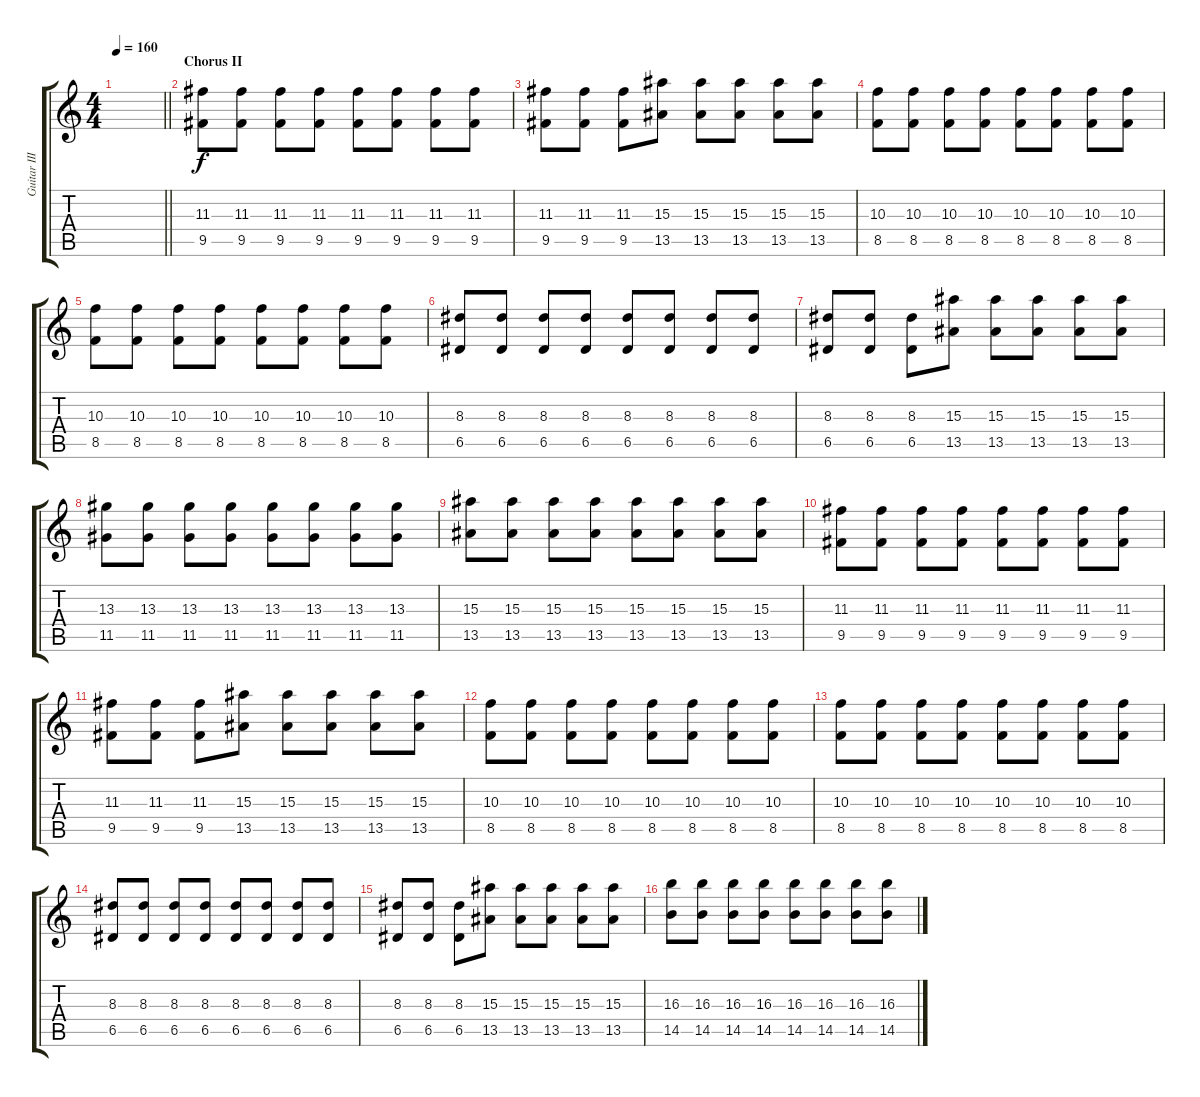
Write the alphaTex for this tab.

\track ("Guitar III" "Guitar III") {instrument distortionguitar}
\staff {score tabs}
\tuning (E4 B3 G3 D3 A2 D2) {hide}
\ts (4 4)
\tempo 160
\clef g2
\barLineRight lightlight
\ks c
|
\section ("" "Chorus II")
(11.3 9.5).8 (11.3 9.5).8 (11.3 9.5).8 (11.3 9.5).8 (11.3 9.5).8 (11.3 9.5).8 (11.3 9.5).8 (11.3 9.5).8 |
(11.3 9.5).8 (11.3 9.5).8 (11.3 9.5).8 (15.3 13.5).8 (15.3 13.5).8 (15.3 13.5).8 (15.3 13.5).8 (15.3 13.5).8 |
(10.3 8.5).8 (10.3 8.5).8 (10.3 8.5).8 (10.3 8.5).8 (10.3 8.5).8 (10.3 8.5).8 (10.3 8.5).8 (10.3 8.5).8 |
(10.3 8.5).8 (10.3 8.5).8 (10.3 8.5).8 (10.3 8.5).8 (10.3 8.5).8 (10.3 8.5).8 (10.3 8.5).8 (10.3 8.5).8 |
(8.3 6.5).8 (8.3 6.5).8 (8.3 6.5).8 (8.3 6.5).8 (8.3 6.5).8 (8.3 6.5).8 (8.3 6.5).8 (8.3 6.5).8 |
(8.3 6.5).8 (8.3 6.5).8 (8.3 6.5).8 (15.3 13.5).8 (15.3 13.5).8 (15.3 13.5).8 (15.3 13.5).8 (15.3 13.5).8 |
(13.3 11.5).8 (13.3 11.5).8 (13.3 11.5).8 (13.3 11.5).8 (13.3 11.5).8 (13.3 11.5).8 (13.3 11.5).8 (13.3 11.5).8 |
(15.3 13.5).8 (15.3 13.5).8 (15.3 13.5).8 (15.3 13.5).8 (15.3 13.5).8 (15.3 13.5).8 (15.3 13.5).8 (15.3 13.5).8 |
(11.3 9.5).8 (11.3 9.5).8 (11.3 9.5).8 (11.3 9.5).8 (11.3 9.5).8 (11.3 9.5).8 (11.3 9.5).8 (11.3 9.5).8 |
(11.3 9.5).8 (11.3 9.5).8 (11.3 9.5).8 (15.3 13.5).8 (15.3 13.5).8 (15.3 13.5).8 (15.3 13.5).8 (15.3 13.5).8 |
(10.3 8.5).8 (10.3 8.5).8 (10.3 8.5).8 (10.3 8.5).8 (10.3 8.5).8 (10.3 8.5).8 (10.3 8.5).8 (10.3 8.5).8 |
(10.3 8.5).8 (10.3 8.5).8 (10.3 8.5).8 (10.3 8.5).8 (10.3 8.5).8 (10.3 8.5).8 (10.3 8.5).8 (10.3 8.5).8 |
(8.3 6.5).8 (8.3 6.5).8 (8.3 6.5).8 (8.3 6.5).8 (8.3 6.5).8 (8.3 6.5).8 (8.3 6.5).8 (8.3 6.5).8 |
(8.3 6.5).8 (8.3 6.5).8 (8.3 6.5).8 (15.3 13.5).8 (15.3 13.5).8 (15.3 13.5).8 (15.3 13.5).8 (15.3 13.5).8 |
(16.3 14.5).8 (16.3 14.5).8 (16.3 14.5).8 (16.3 14.5).8 (16.3 14.5).8 (16.3 14.5).8 (16.3 14.5).8 (16.3 14.5).8
